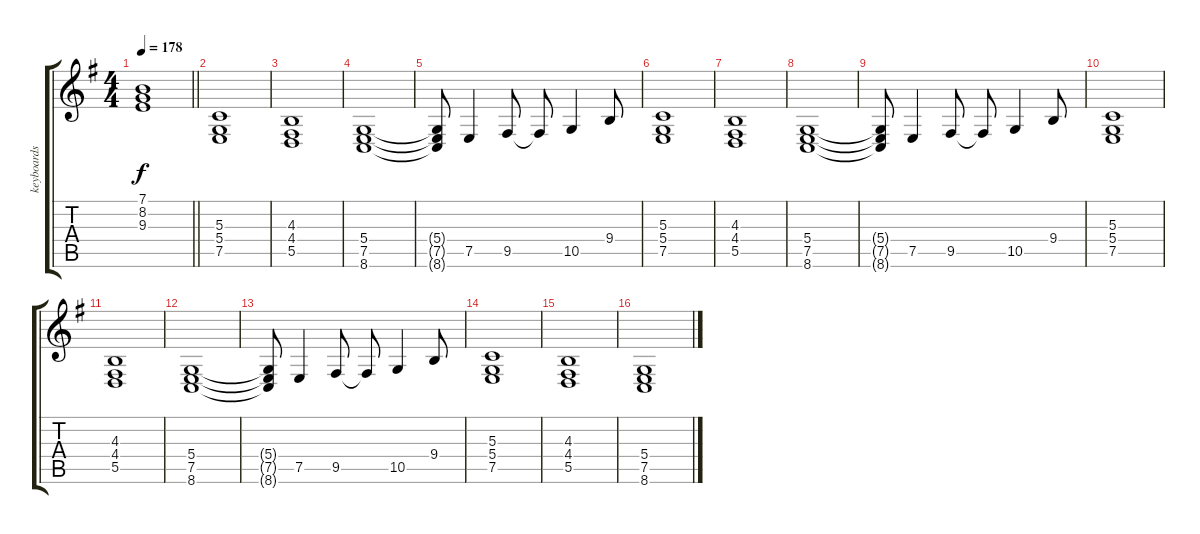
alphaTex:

\track ("keyboards" "keyboards") {instrument reedorgan}
\staff {score tabs}
\tuning (E4 B3 G3 D3 A2 E2) {hide}
\ts (4 4)
\tempo 178
\clef g2
\barLineRight lightlight
\ks eminor
(7.1{t} 8.2{t} 9.3{t}).1{dy f} |
(5.3 5.4 7.5).1 |
(4.3 4.4 5.5).1 |
(5.4 7.5 8.6).1 |
(5.4{t} 7.5{t} 8.6{t}).8 7.5.4 9.5.8 9.5{t}.8 10.5.4 9.4.8 |
(5.3 5.4 7.5).1 |
(4.3 4.4 5.5).1 |
(5.4 7.5 8.6).1 |
(5.4{t} 7.5{t} 8.6{t}).8 7.5.4 9.5.8 9.5{t}.8 10.5.4 9.4.8 |
(5.3 5.4 7.5).1 |
(4.3 4.4 5.5).1 |
(5.4 7.5 8.6).1 |
(5.4{t} 7.5{t} 8.6{t}).8 7.5.4 9.5.8 9.5{t}.8 10.5.4 9.4.8 |
(5.3 5.4 7.5).1 |
(4.3 4.4 5.5).1 |
(5.4 7.5 8.6).1
